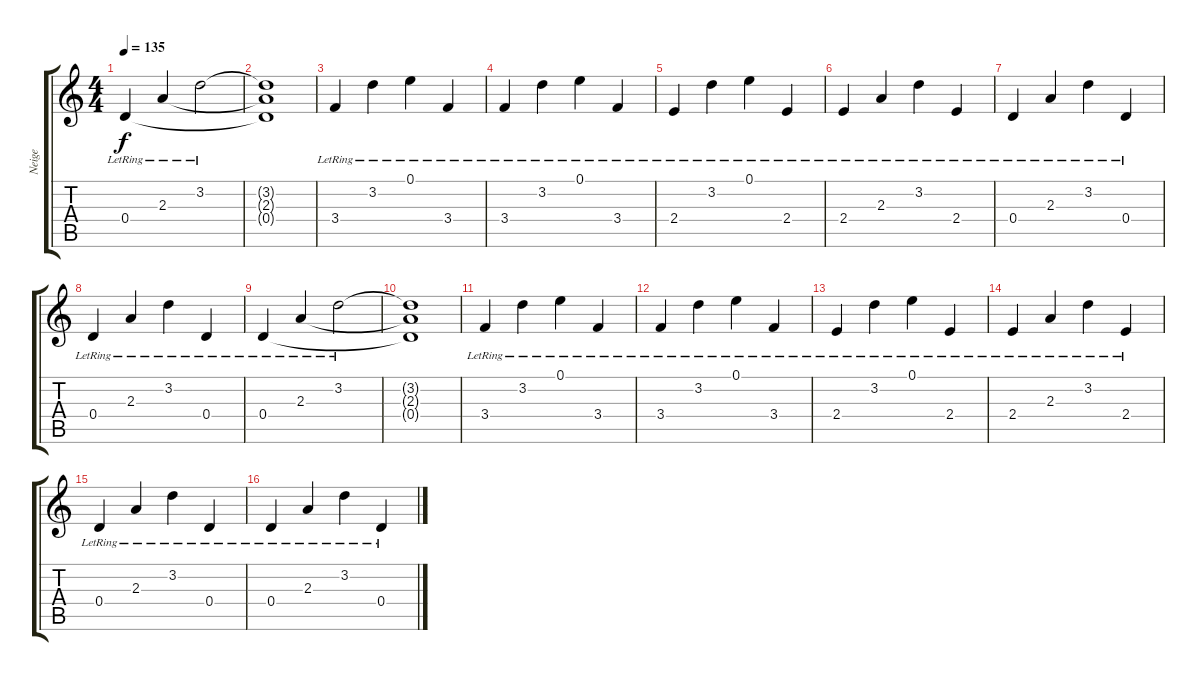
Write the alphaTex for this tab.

\track ("Neige" "Neige") {instrument distortionguitar}
\staff {score tabs}
\tuning (E4 B3 G3 D3 A2 E2) {hide}
\ts (4 4)
\tempo 135
\clef g2
\ks c
0.4{lr}.4{dy f} 2.3{lr}.4 3.2{lr}.2 |
(3.2{t} 2.3{t} 0.4{t}).1 |
3.4{lr}.4 3.2{lr}.4 0.1{lr}.4 3.4{lr}.4 |
3.4{lr}.4 3.2{lr}.4 0.1{lr}.4 3.4{lr}.4 |
2.4{lr}.4 3.2{lr}.4 0.1{lr}.4 2.4{lr}.4 |
2.4{lr}.4 2.3{lr}.4 3.2{lr}.4 2.4{lr}.4 |
0.4{lr}.4 2.3{lr}.4 3.2{lr}.4 0.4{lr}.4 |
0.4{lr}.4 2.3{lr}.4 3.2{lr}.4 0.4{lr}.4 |
0.4{lr}.4 2.3{lr}.4 3.2{lr}.2 |
(3.2{t} 2.3{t} 0.4{t}).1 |
3.4{lr}.4 3.2{lr}.4 0.1{lr}.4 3.4{lr}.4 |
3.4{lr}.4 3.2{lr}.4 0.1{lr}.4 3.4{lr}.4 |
2.4{lr}.4 3.2{lr}.4 0.1{lr}.4 2.4{lr}.4 |
2.4{lr}.4 2.3{lr}.4 3.2{lr}.4 2.4{lr}.4 |
0.4{lr}.4 2.3{lr}.4 3.2{lr}.4 0.4{lr}.4 |
0.4{lr}.4 2.3{lr}.4 3.2{lr}.4 0.4{lr}.4
